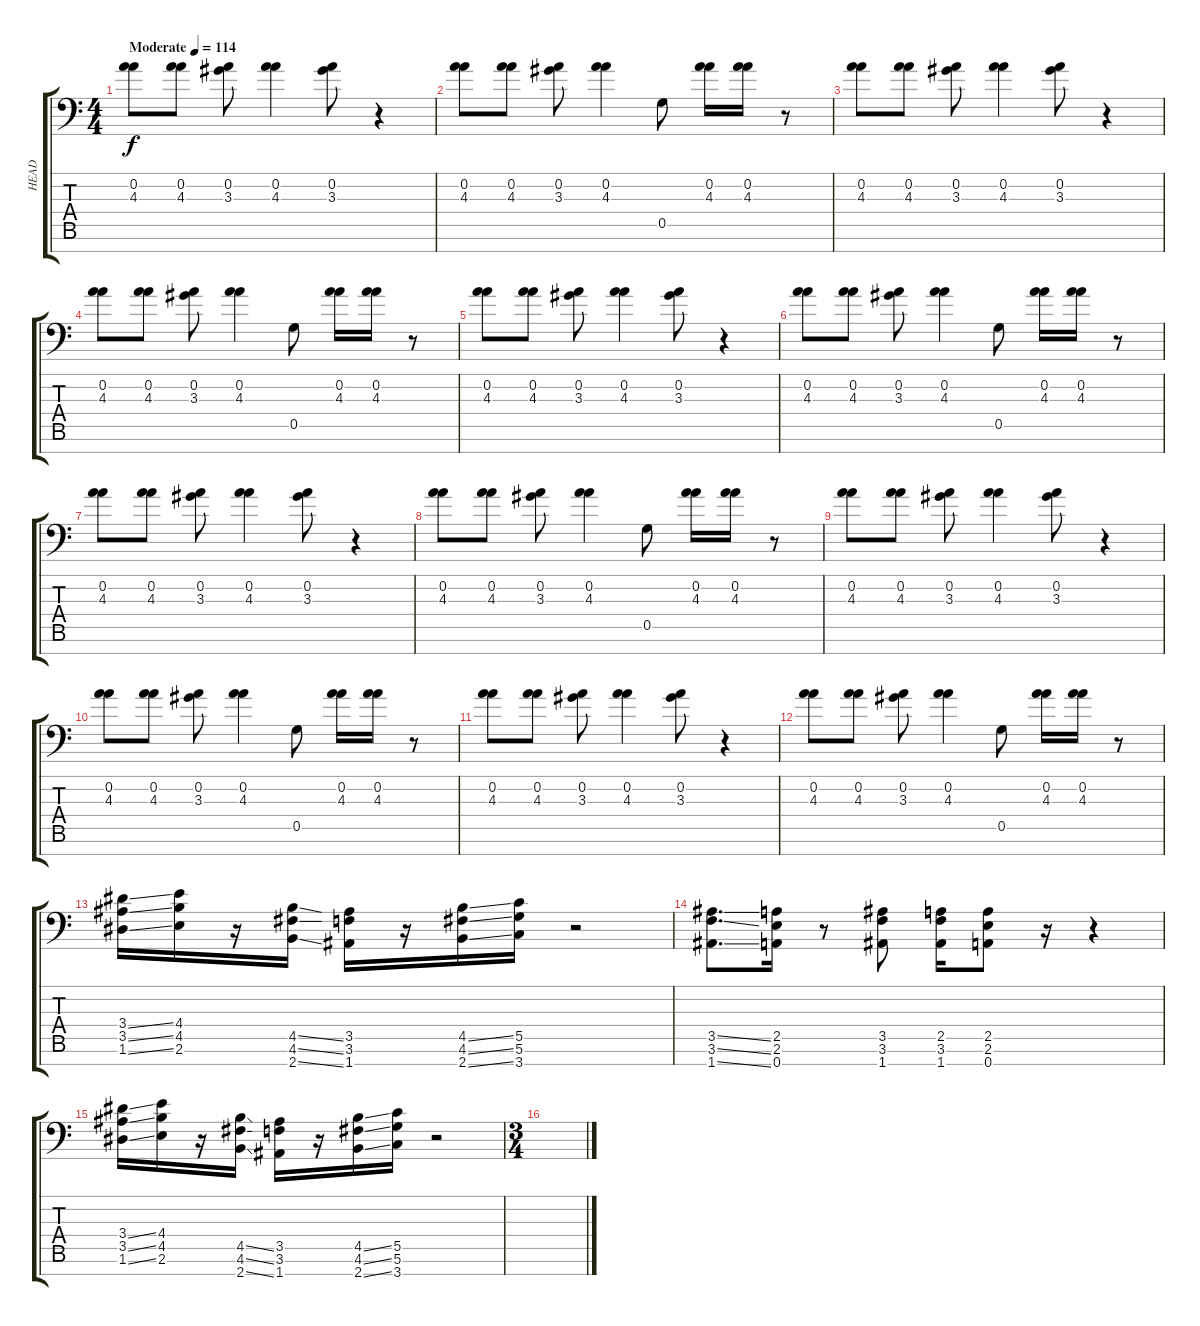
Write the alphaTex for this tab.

\track ("HEAD" "HEAD") {instrument distortionguitar}
\staff {score tabs}
\tuning (D4 A3 F3 C3 G2 D2 A1) {hide}
\ts (4 4)
\tempo (114 "Moderate")
\clef f4
\ks c
(0.2 4.3).8{dy f instrument distortionguitar} (0.2 4.3).8 (0.2 3.3).8 (0.2 4.3).4 (0.2 3.3).8 r.4 |
(0.2 4.3).8 (0.2 4.3).8 (0.2 3.3).8 (0.2 4.3).4 0.5.8 (0.2 4.3).16 (0.2 4.3).16 r.8 |
(0.2 4.3).8 (0.2 4.3).8 (0.2 3.3).8 (0.2 4.3).4 (0.2 3.3).8 r.4 |
(0.2 4.3).8 (0.2 4.3).8 (0.2 3.3).8 (0.2 4.3).4 0.5.8 (0.2 4.3).16 (0.2 4.3).16 r.8 |
(0.2 4.3).8 (0.2 4.3).8 (0.2 3.3).8 (0.2 4.3).4 (0.2 3.3).8 r.4 |
(0.2 4.3).8 (0.2 4.3).8 (0.2 3.3).8 (0.2 4.3).4 0.5.8 (0.2 4.3).16 (0.2 4.3).16 r.8 |
(0.2 4.3).8 (0.2 4.3).8 (0.2 3.3).8 (0.2 4.3).4 (0.2 3.3).8 r.4 |
(0.2 4.3).8 (0.2 4.3).8 (0.2 3.3).8 (0.2 4.3).4 0.5.8 (0.2 4.3).16 (0.2 4.3).16 r.8 |
(0.2 4.3).8 (0.2 4.3).8 (0.2 3.3).8 (0.2 4.3).4 (0.2 3.3).8 r.4 |
(0.2 4.3).8 (0.2 4.3).8 (0.2 3.3).8 (0.2 4.3).4 0.5.8 (0.2 4.3).16 (0.2 4.3).16 r.8 |
(0.2 4.3).8 (0.2 4.3).8 (0.2 3.3).8 (0.2 4.3).4 (0.2 3.3).8 r.4 |
(0.2 4.3).8 (0.2 4.3).8 (0.2 3.3).8 (0.2 4.3).4 0.5.8 (0.2 4.3).16 (0.2 4.3).16 r.8 |
(3.4{ss} 3.5{ss} 1.6{ss}).16 (4.4 4.5 2.6).16 r.16 (4.5{ss} 4.6{ss} 2.7{ss}).16 (3.5 3.6 1.7).16 r.16 (4.5{ss} 4.6{ss} 2.7{ss}).16 (5.5 5.6 3.7).16 r.2 |
(3.5{ss} 3.6{ss} 1.7{ss}).8{d} (2.5 2.6 0.7).16 r.8 (3.5 3.6 1.7).8 (2.5 3.6 1.7).16 (2.5 2.6 0.7).8 r.16 r.4 |
(3.4{ss} 3.5{ss} 1.6{ss}).16 (4.4 4.5 2.6).16 r.16 (4.5{ss} 4.6{ss} 2.7{ss}).16 (3.5 3.6 1.7).16 r.16 (4.5{ss} 4.6{ss} 2.7{ss}).16 (5.5 5.6 3.7).16 r.2 |
\ts (3 4)
